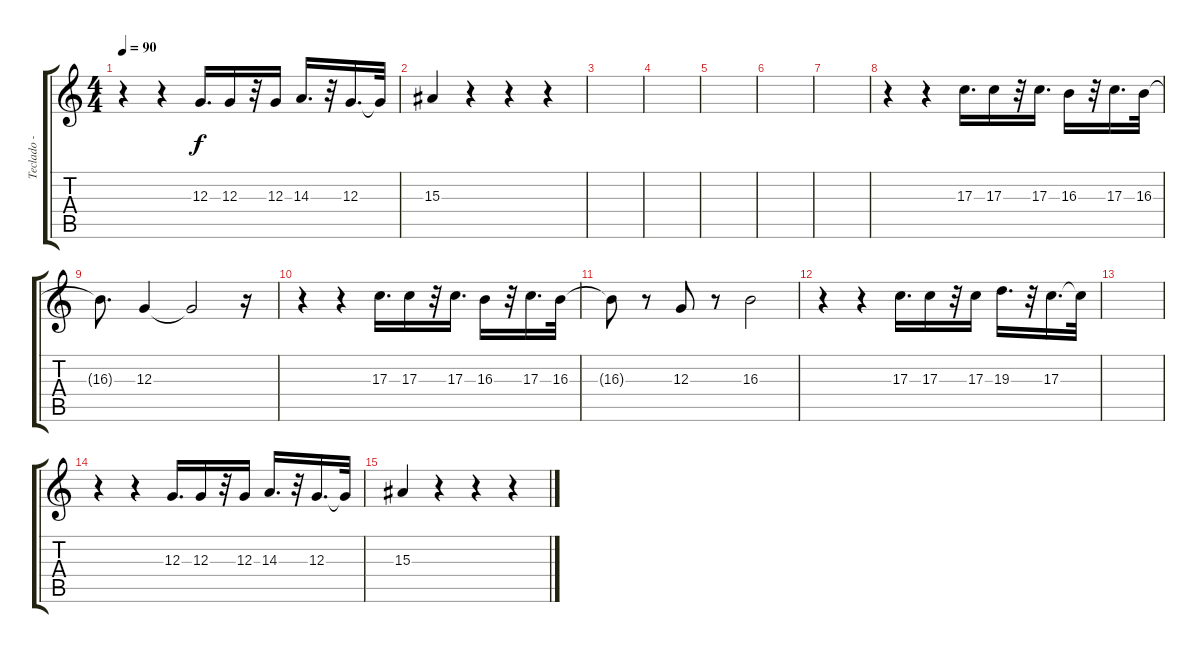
\track ("Teclado - Flautas" "Teclado - ") {instrument panflute}
\staff {score tabs}
\tuning (E4 B3 G3 D3 A2 E2) {hide}
\ts (4 4)
\tempo 90
\clef g2
\ks c
r.4{dy f} r.4 12.3.16{d} 12.3.16 r.32 12.3.16 14.3.16{d} r.32 12.3.16{d} 12.3{t}.32 |
15.3.4 r.4 r.4 r.4 |
|
|
|
|
|
r.4 r.4 17.3.16{d} 17.3.16 r.32 17.3.16{d} 16.3.16 r.32 17.3.16{d} 16.3.32 |
16.3{t}.8{d} 12.3.4 12.3{t}.2 r.16 |
r.4 r.4 17.3.16{d} 17.3.16 r.32 17.3.16{d} 16.3.16 r.32 17.3.16{d} 16.3.32 |
16.3{t}.8 r.8 12.3.8 r.8 16.3.2 |
r.4 r.4 17.3.16{d} 17.3.16 r.32 17.3.16 19.3.16{d} r.32 17.3.16{d} 17.3{t}.32 |
|
r.4 r.4 12.3.16{d} 12.3.16 r.32 12.3.16 14.3.16{d} r.32 12.3.16{d} 12.3{t}.32 |
15.3.4 r.4 r.4 r.4
